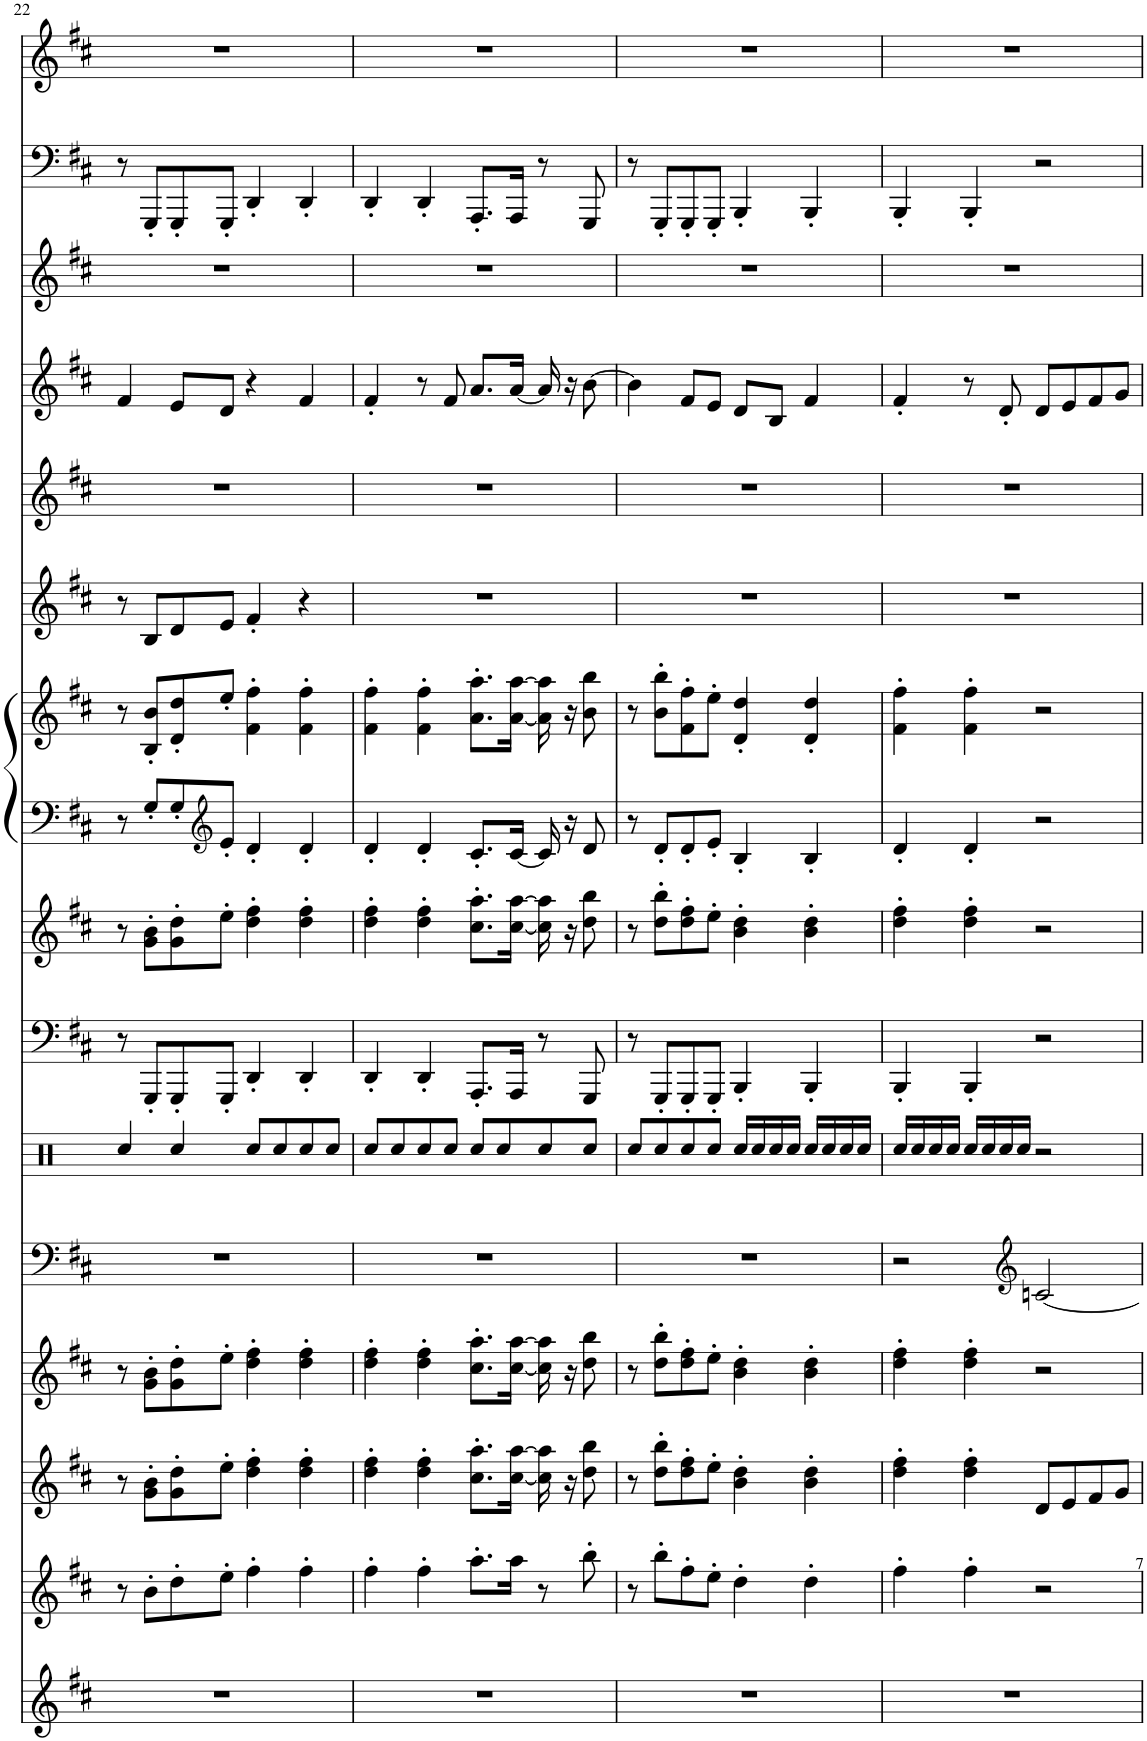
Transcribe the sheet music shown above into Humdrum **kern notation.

**kern	**kern	**kern	**kern	**kern	**kern	**kern	**kern	**kern	**kern	**kern	**kern	**kern	**kern	**kern	**kern
*part15	*part14	*part13	*part12	*part11	*part10	*part9	*part8	*part7	*part7	*part6	*part5	*part4	*part3	*part2	*part1
*staff16	*staff15	*staff14	*staff13	*staff12	*staff11	*staff10	*staff9	*staff8	*staff7	*staff6	*staff5	*staff4	*staff3	*staff2	*staff1
*I"Helicopter	*I"Strings 1	*I"Athmosphere	*I"PizzicatoStr.	*I"Rev. Cymbal	*I"Percussion	*I"Bass Lead	*I"Saw Wave	*I"Saw Wave	*	*I"Voice Oohs	*I"Synth Voice	*I"Tenor Sax	*I"Clean Guitar	*I"Synth Bass 2	*I"Saw Wave, aud_mb1349
*	*I'Str	*	*	*	*	*	*	*	*	*I'V	*I'V	*I'T Sax	*	*	*
!!LO:PB:g=z
*clefG2	*clefG2	*clefG2	*clefG2	*clefF4	*clefX	*clefF4	*clefG2	*clefF4	*clefG2	*clefG2	*clefG2	*clefG2	*clefG2	*clefF4	*clefG2
*	*	*	*	*	*	*	*	*	*	*	*	*Trd8c14	*	*	*
*k[f#c#]	*k[f#c#]	*k[f#c#]	*k[f#c#]	*k[f#c#]	*k[]	*k[f#c#]	*k[f#c#]	*k[f#c#]	*k[f#c#]	*k[f#c#]	*k[f#c#]	*k[f#c#]	*k[f#c#]	*k[f#c#]	*k[f#c#]
*M4/4	*M4/4	*M4/4	*M4/4	*M4/4	*M4/4	*M4/4	*M4/4	*M4/4	*M4/4	*M4/4	*M4/4	*M4/4	*M4/4	*M4/4	*M4/4
=22	=22	=22	=22	=22	=22	=22	=22	=22	=22	=22	=22	=22	=22	=22	=22
1r	8r	8r	8r	1r	4Rcc/	8r	8r	8r	8r	8r	1r	4f#/	1r	8r	1r
.	8b'\L	8g\' 8b\'L	8g\' 8b\'L	.	.	8GGG'/L	8g\' 8b\'L	8G'/L	8B/' 8b/'L	8B/L	.	.	.	8GGG'/L	.
.	8dd'\	8g\' 8dd\'	8g\' 8dd\'	.	4Rcc/	8GGG'/	8g\' 8dd\'	8G'/	8d/' 8dd/'	8d/	.	8e/L	.	8GGG'/	.
*	*	*	*	*	*	*	*	*clefG2	*	*	*	*	*	*	*
.	8ee'\J	8ee'\J	8ee'\J	.	.	8GGG'/J	8ee'\J	8e'/J	8ee'/J	8e/J	.	8d/J	.	8GGG'/J	.
.	4ff#'\	4dd\' 4ff#\'	4dd\' 4ff#\'	.	8Rcc/L	4DD'/	4dd\' 4ff#\'	4d'/	4f#\' 4ff#\'	4f#'/	.	4r	.	4DD'/	.
.	.	.	.	.	8Rcc/	.	.	.	.	.	.	.	.	.	.
.	4ff#'\	4dd\' 4ff#\'	4dd\' 4ff#\'	.	8Rcc/	4DD'/	4dd\' 4ff#\'	4d'/	4f#\' 4ff#\'	4r	.	4f#/	.	4DD'/	.
.	.	.	.	.	8Rcc/J	.	.	.	.	.	.	.	.	.	.
=23	=23	=23	=23	=23	=23	=23	=23	=23	=23	=23	=23	=23	=23	=23	=23
1r	4ff#'\	4dd\' 4ff#\'	4dd\' 4ff#\'	1r	8Rcc/L	4DD'/	4dd\' 4ff#\'	4d'/	4f#\' 4ff#\'	1r	1r	4f#'/	1r	4DD'/	1r
.	.	.	.	.	8Rcc/	.	.	.	.	.	.	.	.	.	.
.	4ff#'\	4dd\' 4ff#\'	4dd\' 4ff#\'	.	8Rcc/	4DD'/	4dd\' 4ff#\'	4d'/	4f#\' 4ff#\'	.	.	8r	.	4DD'/	.
.	.	.	.	.	8Rcc/J	.	.	.	.	.	.	8f#/	.	.	.
.	8.aa'\L	8.cc#\' 8.aa\'L	8.cc#\' 8.aa\'L	.	8Rcc/L	8.AAA'/L	8.cc#\' 8.aa\'L	8.c#'/L	8.a\' 8.aa\'L	.	.	8.a/L	.	8.AAA'/L	.
.	.	.	.	.	8Rcc/	.	.	.	.	.	.	.	.	.	.
.	16aa\Jk	[16cc#\ [16aa\Jk	[16cc#\ [16aa\Jk	.	.	16AAA/Jk	[16cc#\ [16aa\Jk	[16c#/Jk	[16a\ [16aa\Jk	.	.	[16a/Jk	.	16AAA/Jk	.
.	8r	16cc#\] 16aa\]	16cc#\] 16aa\]	.	8Rcc/	8r	16cc#\] 16aa\]	16c#/]	16a\] 16aa\]	.	.	16a/]	.	8r	.
.	.	16r	16r	.	.	.	16r	16r	16r	.	.	16r	.	.	.
.	8bb'\	8dd\ 8bb\	8dd\ 8bb\	.	8Rcc/J	8GGG/	8dd\ 8bb\	8d/	8b\ 8bb\	.	.	[8b\	.	8GGG/	.
=24	=24	=24	=24	=24	=24	=24	=24	=24	=24	=24	=24	=24	=24	=24	=24
1r	8r	8r	8r	1r	8Rcc/L	8r	8r	8r	8r	1r	1r	4b\]	1r	8r	1r
.	8bb'\L	8dd\' 8bb\'L	8dd\' 8bb\'L	.	8Rcc/	8GGG'/L	8dd\' 8bb\'L	8d'/L	8b\' 8bb\'L	.	.	.	.	8GGG'/L	.
.	8ff#'\	8dd\' 8ff#\'	8dd\' 8ff#\'	.	8Rcc/	8GGG'/	8dd\' 8ff#\'	8d'/	8f#\' 8ff#\'	.	.	8f#/L	.	8GGG'/	.
.	8ee'\J	8ee'\J	8ee'\J	.	8Rcc/J	8GGG'/J	8ee'\J	8e'/J	8ee'\J	.	.	8e/J	.	8GGG'/J	.
.	4dd'\	4b\' 4dd\'	4b\' 4dd\'	.	16Rcc/LL	4BBB'/	4b\' 4dd\'	4B'/	4d/' 4dd/'	.	.	8d/L	.	4BBB'/	.
.	.	.	.	.	16Rcc/	.	.	.	.	.	.	.	.	.	.
.	.	.	.	.	16Rcc/	.	.	.	.	.	.	8B/J	.	.	.
.	.	.	.	.	16Rcc/JJ	.	.	.	.	.	.	.	.	.	.
.	4dd'\	4b\' 4dd\'	4b\' 4dd\'	.	16Rcc/LL	4BBB'/	4b\' 4dd\'	4B'/	4d/' 4dd/'	.	.	4f#/	.	4BBB'/	.
.	.	.	.	.	16Rcc/	.	.	.	.	.	.	.	.	.	.
.	.	.	.	.	16Rcc/	.	.	.	.	.	.	.	.	.	.
.	.	.	.	.	16Rcc/JJ	.	.	.	.	.	.	.	.	.	.
=25	=25	=25	=25	=25	=25	=25	=25	=25	=25	=25	=25	=25	=25	=25	=25
1r	4ff#'\	4dd\' 4ff#\'	4dd\' 4ff#\'	2r	16Rcc/LL	4BBB'/	4dd\' 4ff#\'	4d'/	4f#\' 4ff#\'	1r	1r	4f#'/	1r	4BBB'/	1r
.	.	.	.	.	16Rcc/	.	.	.	.	.	.	.	.	.	.
.	.	.	.	.	16Rcc/	.	.	.	.	.	.	.	.	.	.
.	.	.	.	.	16Rcc/JJ	.	.	.	.	.	.	.	.	.	.
.	4ff#'\	4dd\' 4ff#\'	4dd\' 4ff#\'	.	16Rcc/LL	4BBB'/	4dd\' 4ff#\'	4d'/	4f#\' 4ff#\'	.	.	8r	.	4BBB'/	.
.	.	.	.	.	16Rcc/	.	.	.	.	.	.	.	.	.	.
.	.	.	.	.	16Rcc/	.	.	.	.	.	.	8d'/	.	.	.
.	.	.	.	.	16Rcc/JJ	.	.	.	.	.	.	.	.	.	.
*	*	*	*	*clefG2	*	*	*	*	*	*	*	*	*	*	*
.	2r	8d/L	2r	[2cn/	2r	2r	2r	2r	2r	.	.	8d/L	.	2r	.
.	.	8e/	.	.	.	.	.	.	.	.	.	8e/	.	.	.
.	.	8f#/	.	.	.	.	.	.	.	.	.	8f#/	.	.	.
.	.	8g/J	.	.	.	.	.	.	.	.	.	8g/J	.	.	.
=	=	=	=	=	=	=	=	=	=	=	=	=	=	=	=
*-	*-	*-	*-	*-	*-	*-	*-	*-	*-	*-	*-	*-	*-	*-	*-
